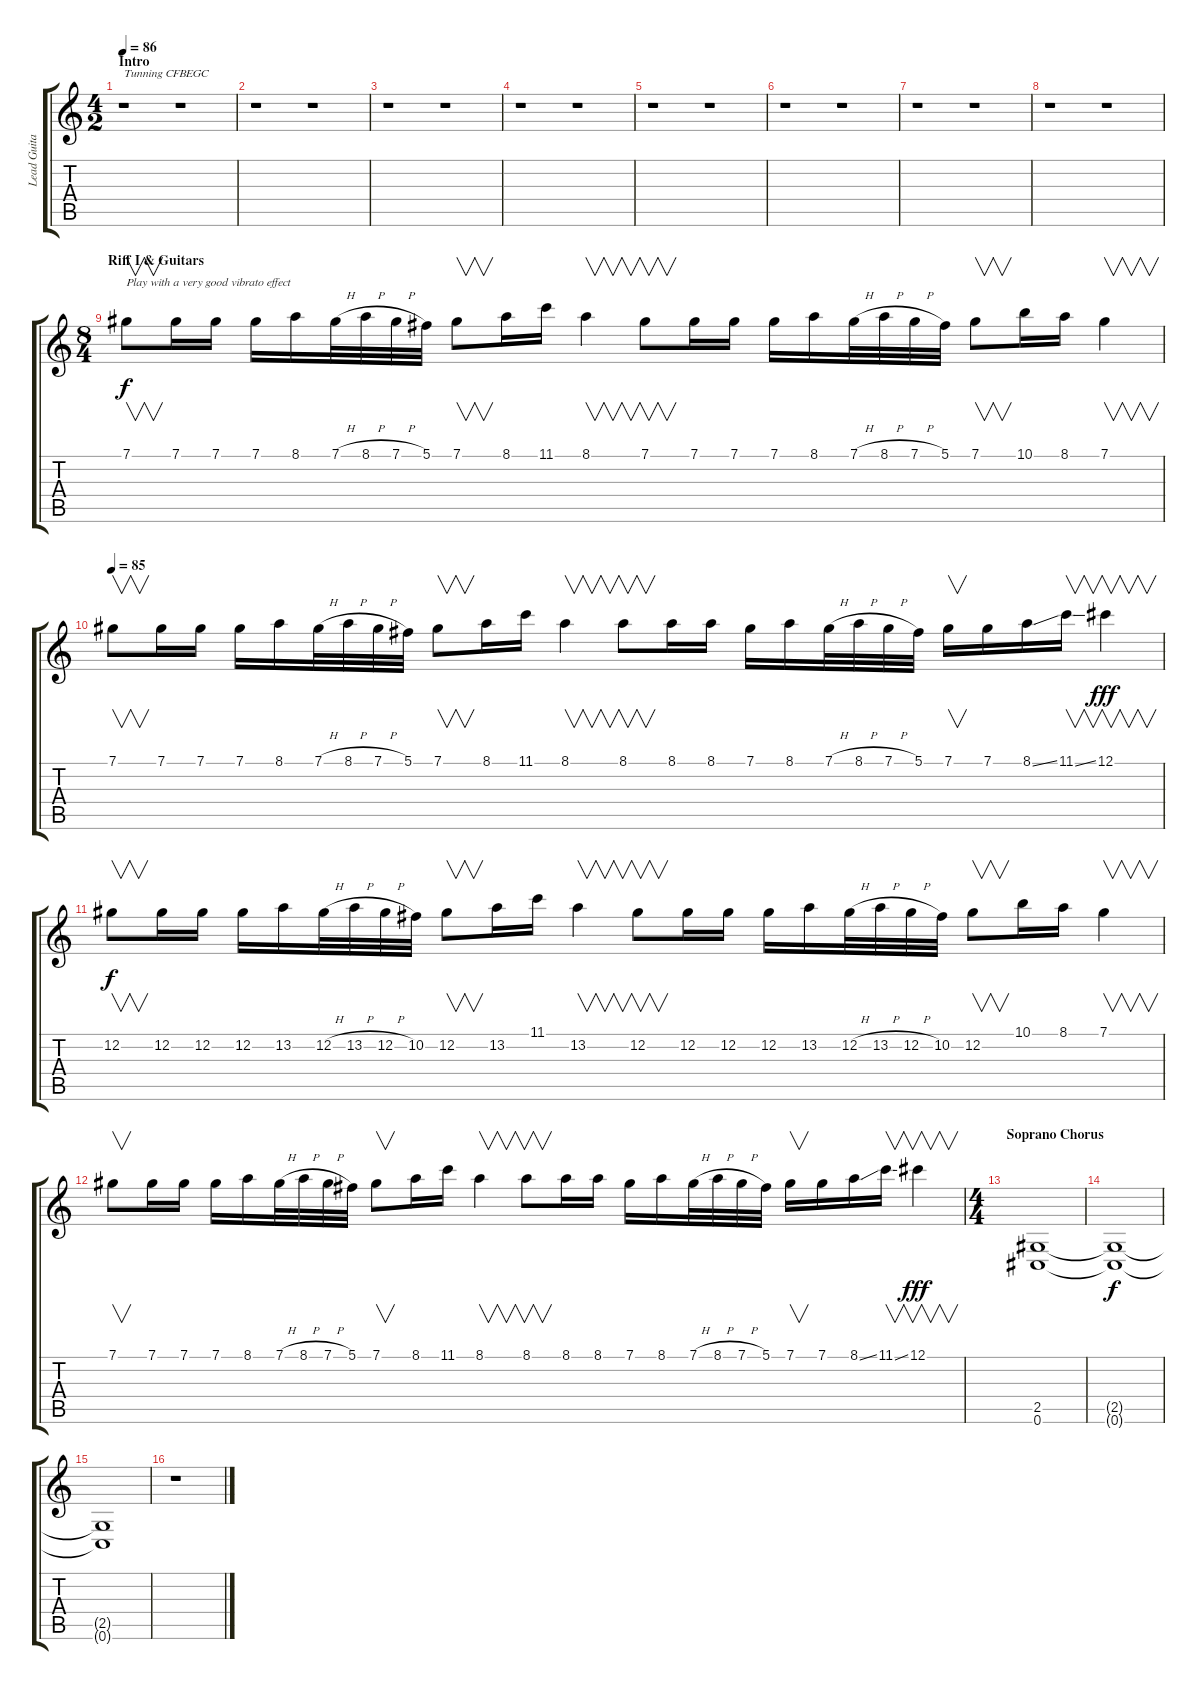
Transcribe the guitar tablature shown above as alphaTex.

\track ("Lead Guitar 2" "Lead Guita") {instrument distortionguitar}
\staff {score tabs}
\tuning (Db4 Ab3 E3 B2 Gb2 Db2) {hide}
\ts (4 2)
\section ("" "Intro")
\tempo 86
\clef g2
\ks c
r.1{txt "Tunning CFBEGC" dy f instrument distortionguitar} r.1 |
r.1 r.1 |
r.1 r.1 |
r.1 r.1 |
r.1 r.1 |
r.1 r.1 |
r.1 r.1 |
r.1 r.1 |
\ts (8 4)
\section ("" "Riff I & Guitars")
7.1.8{v txt "Play with a very good vibrato effect" volume 11 instrument overdrivenguitar} 7.1.16 7.1.16 7.1.16 8.1.16 7.1{h}.32 8.1{h}.32 7.1{h}.32 5.1.32 7.1.8{v} 8.1.16 11.1.16 8.1.4{v} 7.1.8{v} 7.1.16 7.1.16 7.1.16 8.1.16 7.1{h}.32 8.1{h}.32 7.1{h}.32 5.1.32 7.1.8{v} 10.1.16 8.1.16 7.1.4{v} |
\tempo 85
7.1.8{v} 7.1.16 7.1.16 7.1.16 8.1.16 7.1{h}.32 8.1{h}.32 7.1{h}.32 5.1.32 7.1.8{v} 8.1.16 11.1.16 8.1.4{v} 8.1.8{v} 8.1.16 8.1.16 7.1.16 8.1.16 7.1{h}.32 8.1{h}.32 7.1{h}.32 5.1.32 7.1.16{v} 7.1.16 8.1{ss}.16 11.1{ss}.16{v} 12.1.4{v dy fff} |
12.2.8{v dy f} 12.2.16 12.2.16 12.2.16 13.2.16 12.2{h}.32 13.2{h}.32 12.2{h}.32 10.2.32 12.2.8{v} 13.2.16 11.1.16 13.2.4{v} 12.2.8{v} 12.2.16 12.2.16 12.2.16 13.2.16 12.2{h}.32 13.2{h}.32 12.2{h}.32 10.2.32 12.2.8{v} 10.1.16 8.1.16 7.1.4{v} |
7.1.8{v} 7.1.16 7.1.16 7.1.16 8.1.16 7.1{h}.32 8.1{h}.32 7.1{h}.32 5.1.32 7.1.8{v} 8.1.16 11.1.16 8.1.4{v} 8.1.8{v} 8.1.16 8.1.16 7.1.16 8.1.16 7.1{h}.32 8.1{h}.32 7.1{h}.32 5.1.32 7.1.16{v} 7.1.16 8.1{ss}.16 11.1{ss}.16{v} 12.1.4{v dy fff} |
\ts (4 4)
\section ("" "Soprano Chorus")
(2.5 0.6).1{volume 0 instrument distortionguitar} |
(2.5{t} 0.6{t}).1{dy f} |
(2.5{t} 0.6{t}).1 |
r.1
